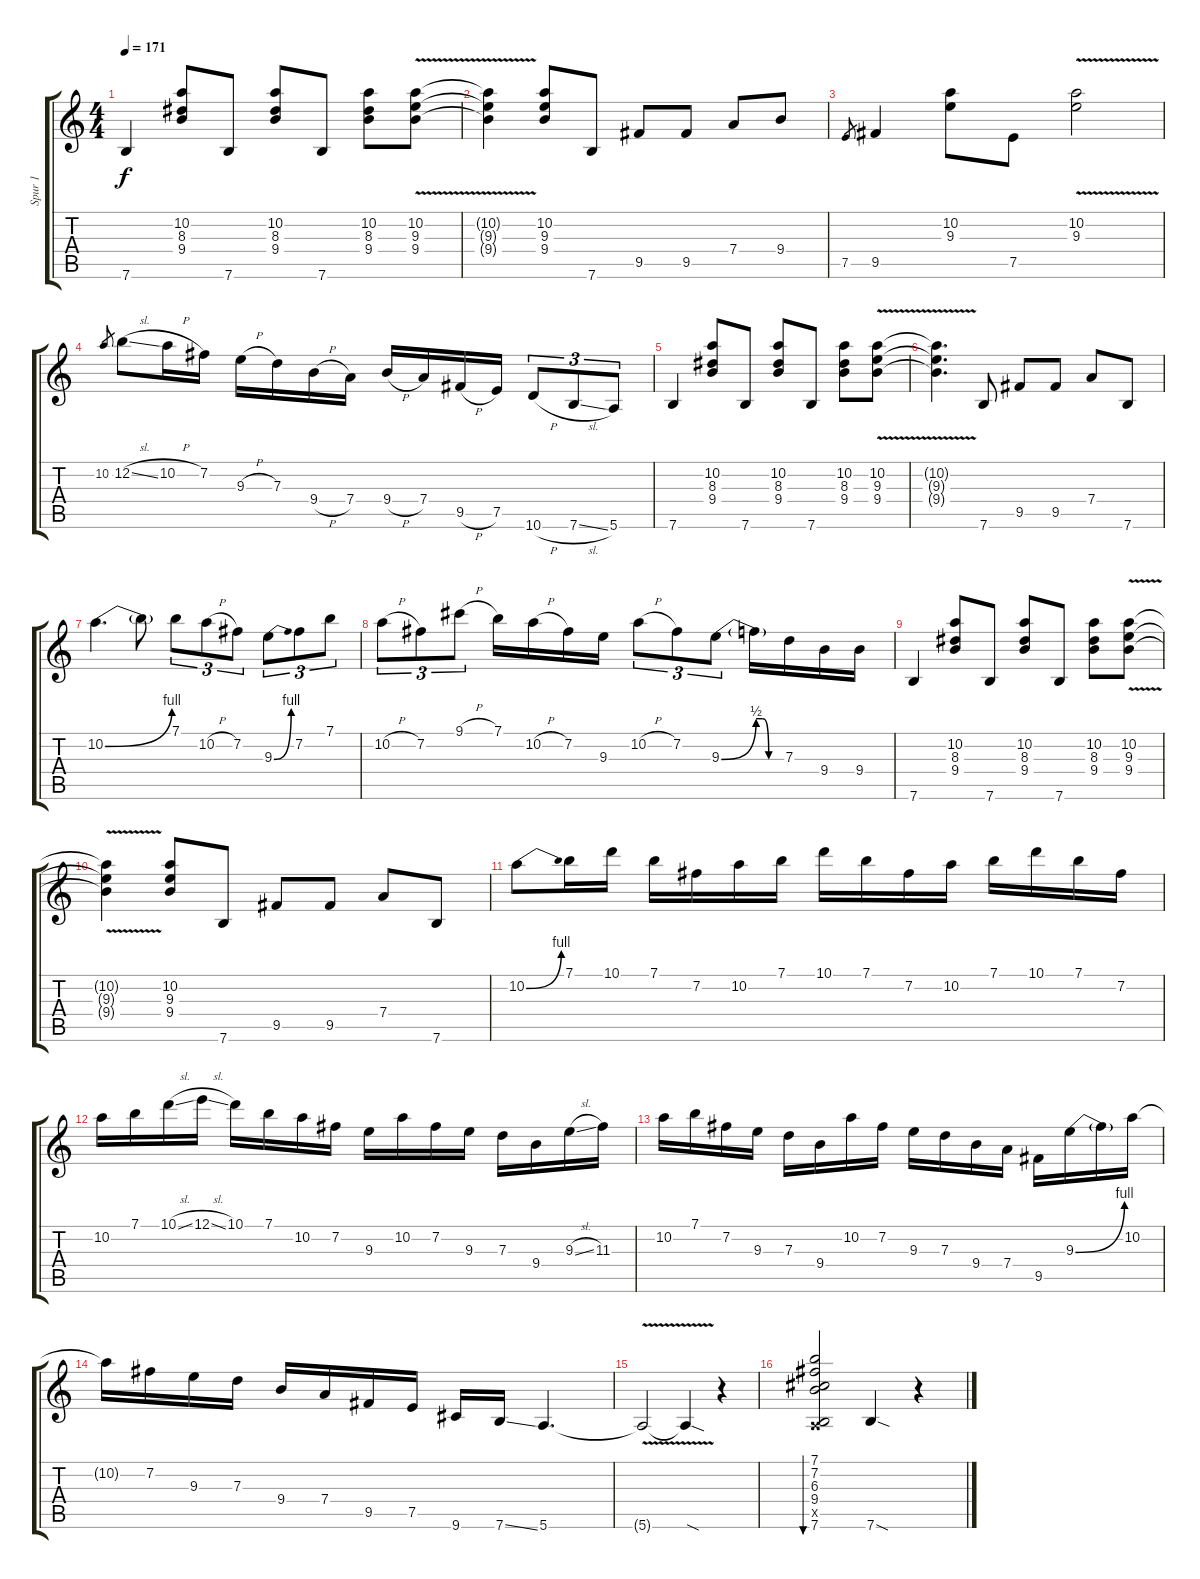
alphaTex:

\track ("Spur 1" "Spur 1") {instrument overdrivenguitar}
\staff {score tabs}
\tuning (E4 B3 G3 D3 A2 E2) {hide}
\ts (4 4)
\tempo 171
\clef g2
\ks c
7.6.4{dy f} (10.2 8.3 9.4).8 7.6.8 (10.2 8.3 9.4).8 7.6.8 (10.2 8.3 9.4).8 (10.2{v} 9.3{v} 9.4{v}).8 |
(10.2{t} 9.3{t} 9.4{t}).4 (10.2 9.3 9.4).8 7.6.8 9.5.8 9.5.8 7.4.8 9.4.8 |
7.5.8{gr} 9.5.4 (10.2 9.3).8 7.5.8 (10.2{v} 9.3{v}).2 |
10.2.8{gr} 12.2{sl}.8 10.2{h}.16 7.2.16 9.3{h}.16 7.3.16 9.4{h}.16 7.4.16 9.4{h}.16 7.4.16 9.5{h}.16 7.5.16 10.6{h}.8{tu (3 2)} 7.6{sl}.8{tu (3 2)} 5.6.8{tu (3 2)} |
7.6.4 (10.2 8.3 9.4).8 7.6.8 (10.2 8.3 9.4).8 7.6.8 (10.2 8.3 9.4).8 (10.2{v} 9.3{v} 9.4{v}).8 |
(10.2{t} 9.3{t} 9.4{t}).4{d} 7.6.8 9.5.8 9.5.8 7.4.8 7.6.8 |
10.2{be (bend 0 0 60 4)}.4{d} 10.2{t}.8 7.1.8{tu (3 2)} 10.2{h}.8{tu (3 2)} 7.2.8{tu (3 2)} 9.3{be (bend 0 0 60 4)}.8{tu (3 2)} 7.2.8{tu (3 2)} 7.1.8{tu (3 2)} |
10.2{h}.8{tu (3 2)} 7.2.8{tu (3 2)} 9.1{h}.8{tu (3 2)} 7.1.16 10.2{h}.16 7.2.16 9.3.16 10.2{h}.8{tu (3 2)} 7.2.8{tu (3 2)} 9.3{be (bend 0 0 60 2)}.8{tu (3 2)} 9.3{be (custom 0 2 15 2 30 0 60 0) t}.16 7.3.16 9.4.16 9.4.16 |
7.6.4 (10.2 8.3 9.4).8 7.6.8 (10.2 8.3 9.4).8 7.6.8 (10.2 8.3 9.4).8 (10.2{v} 9.3{v} 9.4{v}).8 |
(10.2{t} 9.3{t} 9.4{t}).4 (10.2 9.3 9.4).8 7.6.8 9.5.8 9.5.8 7.4.8 7.6.8 |
10.2{be (bend 0 0 60 4)}.8 7.1.16 10.1.16 7.1.16 7.2.16 10.2.16 7.1.16 10.1.16 7.1.16 7.2.16 10.2.16 7.1.16 10.1.16 7.1.16 7.2.16 |
10.2.16 7.1.16 10.1{sl}.16 12.1{sl}.16 10.1.16 7.1.16 10.2.16 7.2.16 9.3.16 10.2.16 7.2.16 9.3.16 7.3.16 9.4.16 9.3{sl}.16 11.3.16 |
10.2.16 7.1.16 7.2.16 9.3.16 7.3.16 9.4.16 10.2.16 7.2.16 9.3.16 7.3.16 9.4.16 7.4.16 9.5.16 9.3{be (bend 0 0 60 4)}.16 9.3{t}.16 10.2.16 |
10.2{t}.16 7.2.16 9.3.16 7.3.16 9.4.16 7.4.16 9.5.16 7.5.16 9.6.16 7.6{ss}.16 5.6.4{d} |
5.6{v t}.2 5.6{sod t}.4 r.4 |
(7.1 7.2 6.3 9.4 0.5{x} 7.6).2{bu 120} 7.6{sod}.4 r.4
